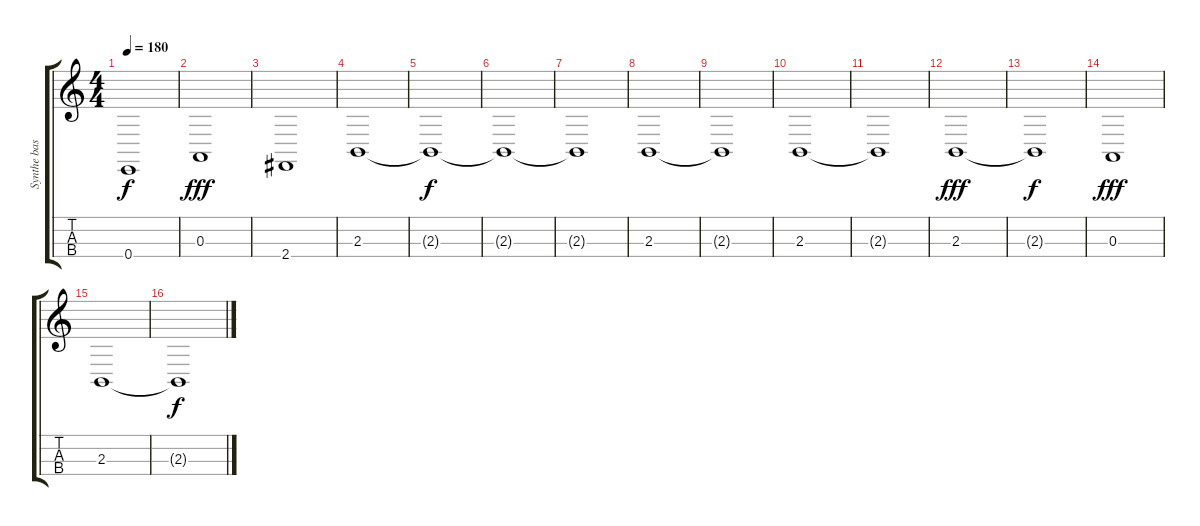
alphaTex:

\track ("Synthe bas" "Synthe bas") {instrument pad7halo}
\staff {score tabs}
\tuning (G3 D3 A2 E2) {hide}
\ts (4 4)
\tempo 180
\clef g2
\ks c
0.4{t}.1{dy f} |
0.3.1{dy fff} |
2.4.1 |
2.3.1 |
2.3{t}.1{dy f} |
2.3{t}.1 |
2.3{t}.1 |
2.3.1 |
2.3{t}.1 |
2.3.1 |
2.3{t}.1 |
2.3.1{dy fff} |
2.3{t}.1{dy f} |
0.3.1{dy fff} |
2.3.1 |
2.3{t}.1{dy f}
